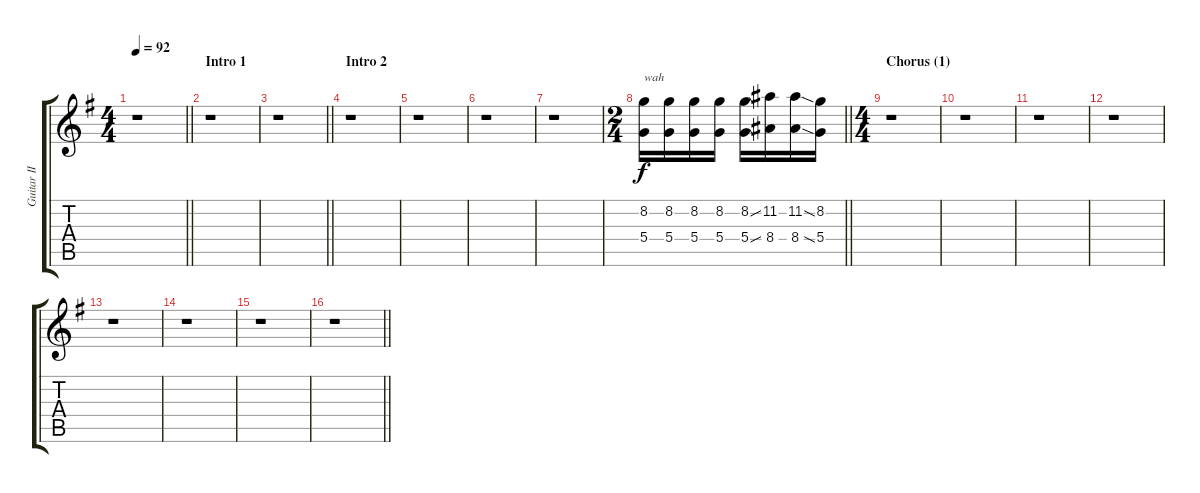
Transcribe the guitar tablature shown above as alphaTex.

\track ("Guitar II" "Guitar II") {instrument distortionguitar}
\staff {score tabs}
\tuning (E4 B3 G3 D3 A2 E2) {hide}
\ts (4 4)
\tempo 92
\clef g2
\barLineRight lightlight
\ks g
r.1{dy f instrument distortionguitar} |
\section ("" "Intro 1")
r.1 |
\barLineRight lightlight
r.1 |
\section ("" "Intro 2")
r.1 |
r.1 |
r.1 |
r.1 |
\ts (2 4)
\barLineRight lightlight
(8.2 5.4).16{txt "wah"} (8.2 5.4).16 (8.2 5.4).16 (8.2 5.4).16 (8.2{ss} 5.4{ss}).16 (11.2 8.4).16 (11.2{ss} 8.4{ss}).16 (8.2 5.4).16 |
\ts (4 4)
\section ("" "Chorus (1)")
r.1 |
r.1 |
r.1 |
r.1 |
r.1 |
r.1 |
r.1 |
\barLineRight lightlight
r.1
